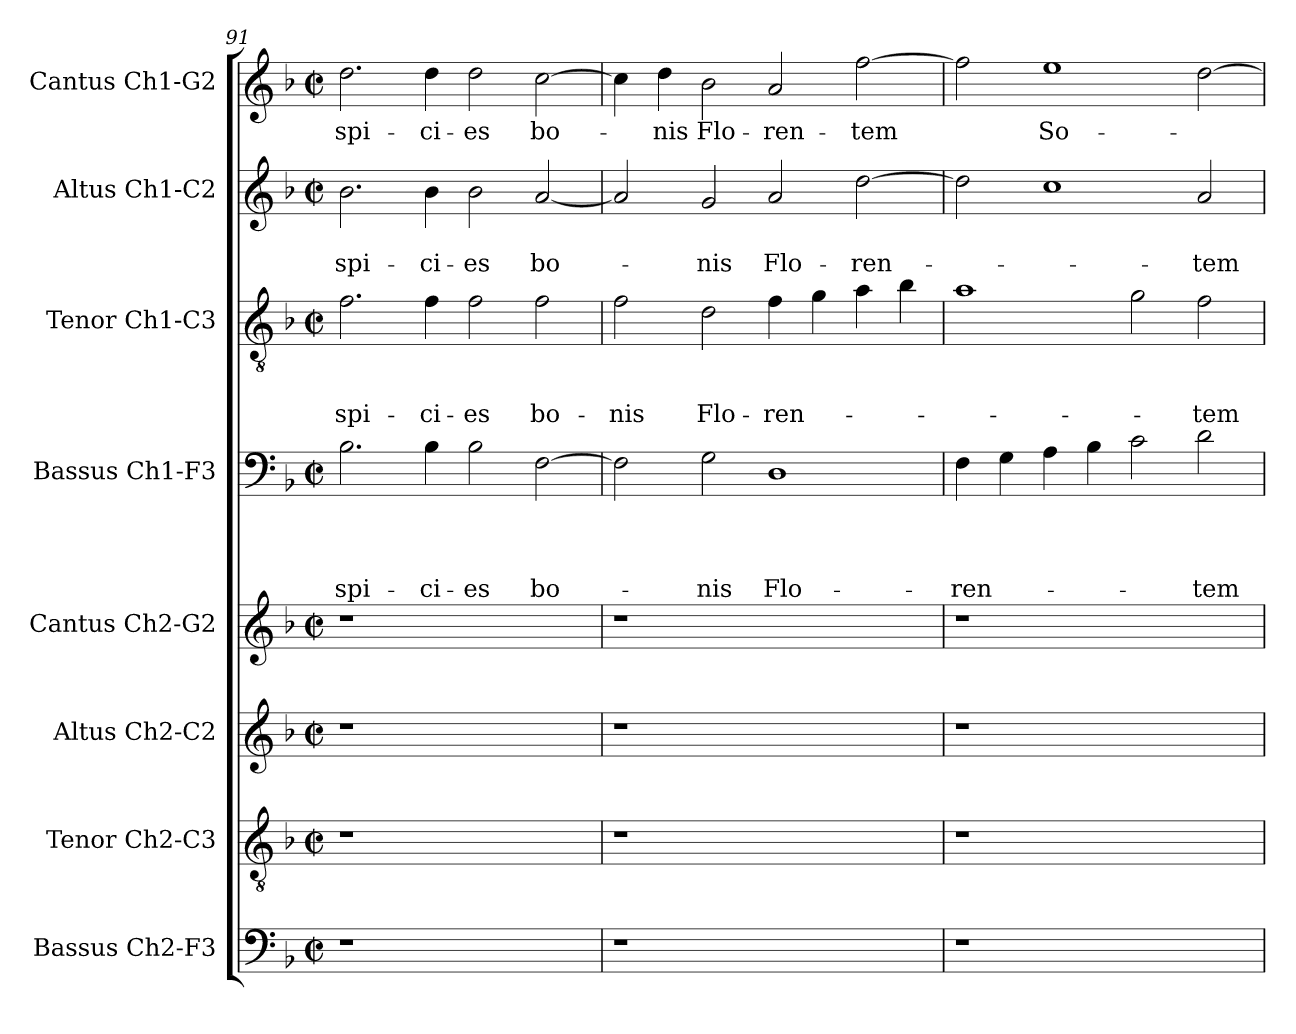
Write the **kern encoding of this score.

**kern	**kern	**kern	**kern	**kern	**text	**text	**text	**text	**kern	**text	**text	**text	**kern	**text	**text	**kern	**text
*part8	*part7	*part6	*part5	*part4	*part4	*part4	*part4	*part4	*part3	*part3	*part3	*part3	*part2	*part2	*part2	*part1	*part1
*staff8	*staff7	*staff6	*staff5	*staff4	*staff4	*staff4	*staff4	*staff4	*staff3	*staff3	*staff3	*staff3	*staff2	*staff2	*staff2	*staff1	*staff1
*I"Bassus Ch2-F3	*I"Tenor Ch2-C3	*I"Altus Ch2-C2	*I"Cantus Ch2-G2	*I"Bassus Ch1-F3	*	*	*	*	*I"Tenor Ch1-C3	*	*	*	*I"Altus Ch1-C2	*	*	*I"Cantus Ch1-G2	*
*I'B2	*I'T2	*I'A2	*I'C2	*I'B	*	*	*	*	*I'T	*	*	*	*I'A	*	*	*I'C	*
*clefF4	*clefGv2	*clefG2	*clefG2	*clefF4	*	*	*	*	*clefGv2	*	*	*	*clefG2	*	*	*clefG2	*
*k[b-]	*k[b-]	*k[b-]	*k[b-]	*k[b-]	*	*	*	*	*k[b-]	*	*	*	*k[b-]	*	*	*k[b-]	*
*F:	*F:	*F:	*F:	*F:	*	*	*	*	*F:	*	*	*	*F:	*	*	*F:	*
*M2/2	*M2/2	*M2/2	*M2/2	*M2/2	*	*	*	*	*M2/2	*	*	*	*M2/2	*	*	*M2/2	*
*met(c|)	*met(c|)	*met(c|)	*met(c|)	*met(c|)	*	*	*	*	*met(c|)	*	*	*	*met(c|)	*	*	*met(c|)	*
=91	=91	=91	=91	=91	=91	=91	=91	=91	=91	=91	=91	=91	=91	=91	=91	=91	=91
!	!	!	!	!	!	!	!	!LO:LY:b	!	!	!	!LO:LY:b	!	!	!LO:LY:b	!	!LO:LY:b
1r	1r	1r	1r	2.B-\	.	.	.	-spi-	2.f\	.	.	-spi-	2.b-\	.	-spi-	2.dd\	-spi-
!	!	!	!	!	!	!	!	!LO:LY:b	!	!	!	!LO:LY:b	!	!	!LO:LY:b	!	!LO:LY:b
.	.	.	.	4B-\	.	.	.	-ci-	4f\	.	.	-ci-	4b-\	.	-ci-	4dd\	-ci-
!	!	!	!	!	!	!	!	!LO:LY:b	!	!	!	!LO:LY:b	!	!	!LO:LY:b	!	!LO:LY:b
1ryy	1ryy	1ryy	1ryy	2B-\	.	.	.	-es	2f\	.	.	-es	2b-\	.	-es	2dd\	-es
!	!	!	!	!	!	!	!	!LO:LY:b	!	!	!	!LO:LY:b	!	!	!LO:LY:b	!	!LO:LY:b
.	.	.	.	[2F\	.	.	.	bo-	2f\	.	.	bo-	[2a/	.	bo-	[2cc\	bo-
!!LO:LB:g=z
=92	=92	=92	=92	=92	=92	=92	=92	=92	=92	=92	=92	=92	=92	=92	=92	=92	=92
!	!	!	!	!	!	!	!	!	!	!	!	!LO:LY:b	!	!	!	!	!
1r	1r	1r	1r	2F\]	.	.	.	.	2f\	.	.	-nis	2a/]	.	.	4cc\]	.
!	!	!	!	!	!	!	!	!	!	!	!	!	!	!	!	!	!LO:LY:b
.	.	.	.	.	.	.	.	.	.	.	.	.	.	.	.	4dd\	-nis
!	!	!	!	!	!	!	!	!LO:LY:b	!	!	!	!LO:LY:b	!	!	!LO:LY:b	!	!LO:LY:b
.	.	.	.	2G\	.	.	.	-nis	2d\	.	.	Flo-	2g/	.	-nis	2b-\	Flo-
!	!	!	!	!	!	!	!	!LO:LY:b	!	!	!	!LO:LY:b	!	!	!LO:LY:b	!	!LO:LY:b
1ryy	1ryy	1ryy	1ryy	1D	.	.	.	Flo-	4f\	.	.	-ren-	2a/	.	Flo-	2a/	-ren-
.	.	.	.	.	.	.	.	.	4g\	.	.	.	.	.	.	.	.
!	!	!	!	!	!	!	!	!	!	!	!	!	!	!	!LO:LY:b	!	!LO:LY:b
.	.	.	.	.	.	.	.	.	4a\	.	.	.	[2dd\	.	-ren-	[2ff\	-tem
.	.	.	.	.	.	.	.	.	4b-\	.	.	.	.	.	.	.	.
=93	=93	=93	=93	=93	=93	=93	=93	=93	=93	=93	=93	=93	=93	=93	=93	=93	=93
!	!	!	!	!	!	!	!	!LO:LY:b	!	!	!	!	!	!	!	!	!
1r	1r	1r	1r	4F\	.	.	.	-ren-	1a	.	.	.	2dd\]	.	.	2ff\]	.
.	.	.	.	4G\	.	.	.	.	.	.	.	.	.	.	.	.	.
!	!	!	!	!	!	!	!	!	!	!	!	!	!	!	!	!	!LO:LY:b
.	.	.	.	4A\	.	.	.	.	.	.	.	.	1cc	.	.	1ee	So-
.	.	.	.	4B-\	.	.	.	.	.	.	.	.	.	.	.	.	.
1ryy	1ryy	1ryy	1ryy	2c\	.	.	.	.	2g\	.	.	.	.	.	.	.	.
!	!	!	!	!	!	!	!	!LO:LY:b	!	!	!	!LO:LY:b	!	!	!LO:LY:b	!	!
.	.	.	.	2d\	.	.	.	-tem	2f\	.	.	-tem	2a/	.	-tem	[2dd\	.
=	=	=	=	=	=	=	=	=	=	=	=	=	=	=	=	=	=
*-	*-	*-	*-	*-	*-	*-	*-	*-	*-	*-	*-	*-	*-	*-	*-	*-	*-
